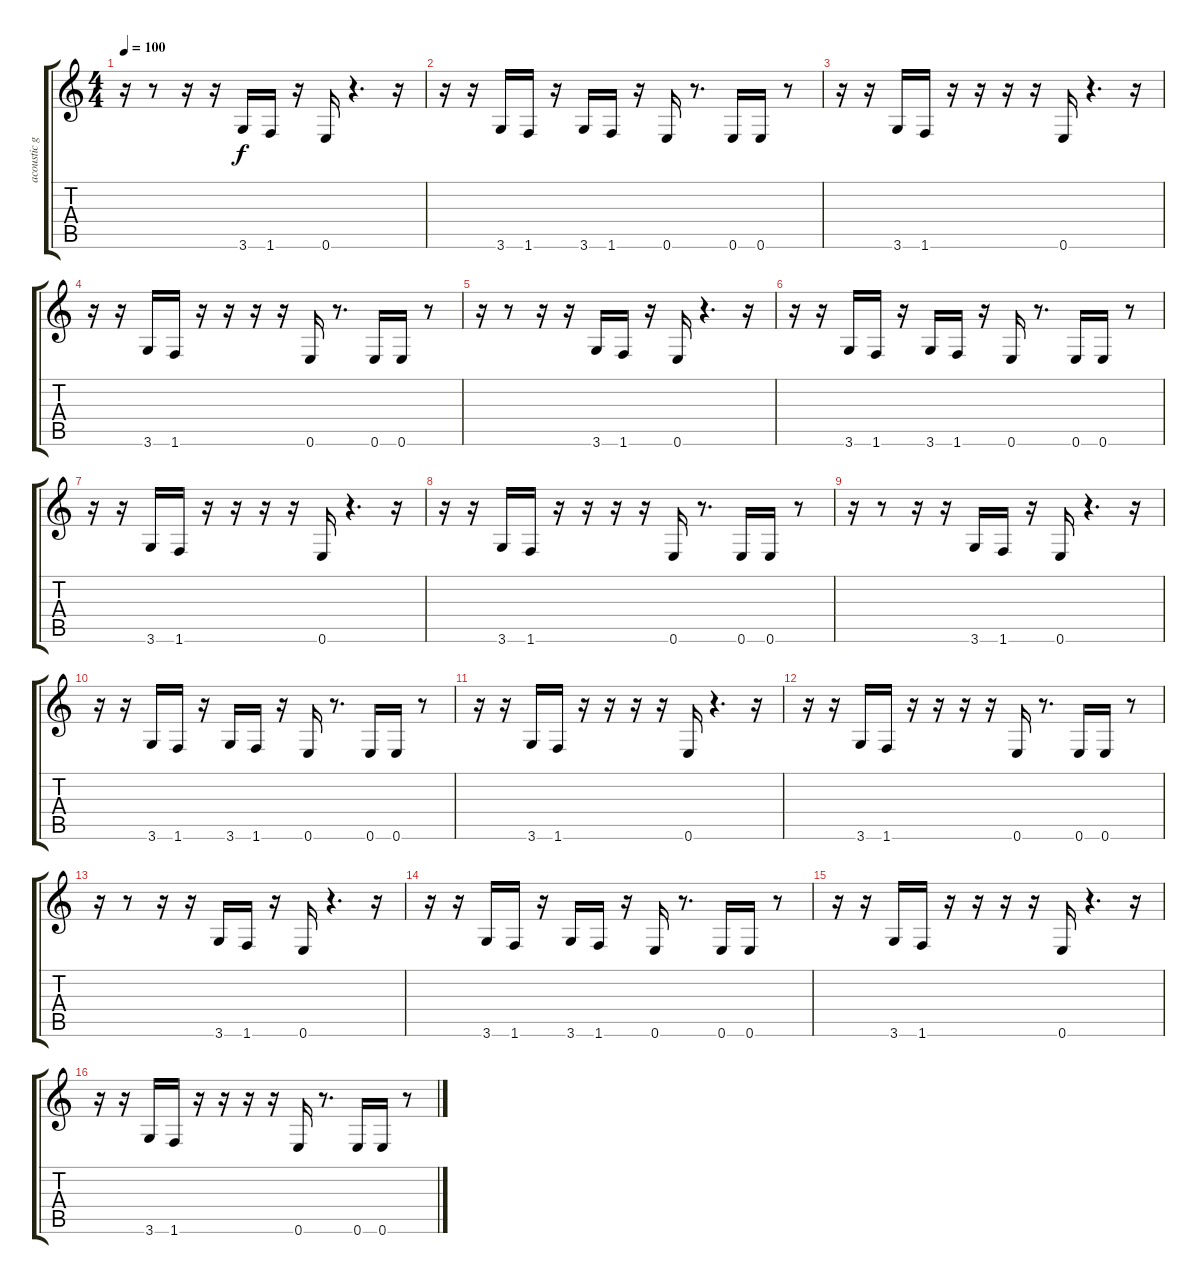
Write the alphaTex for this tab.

\track ("acoustic guitar 2" "acoustic g") {instrument acousticguitarsteel}
\staff {score tabs}
\tuning (E4 B3 G3 D3 A2 E2) {hide}
\ts (4 4)
\tempo 100
\clef g2
\ks c
r.16{dy f} r.8 r.16 r.16 3.6.16 1.6.16 r.16 0.6.16 r.4{d} r.16 |
r.16 r.16 3.6.16 1.6.16 r.16 3.6.16 1.6.16 r.16 0.6.16 r.8{d} 0.6.16 0.6.16 r.8 |
r.16 r.16 3.6.16 1.6.16 r.16 r.16 r.16 r.16 0.6.16 r.4{d} r.16 |
r.16 r.16 3.6.16 1.6.16 r.16 r.16 r.16 r.16 0.6.16 r.8{d} 0.6.16 0.6.16 r.8 |
r.16 r.8 r.16 r.16 3.6.16 1.6.16 r.16 0.6.16 r.4{d} r.16 |
r.16 r.16 3.6.16 1.6.16 r.16 3.6.16 1.6.16 r.16 0.6.16 r.8{d} 0.6.16 0.6.16 r.8 |
r.16 r.16 3.6.16 1.6.16 r.16 r.16 r.16 r.16 0.6.16 r.4{d} r.16 |
r.16 r.16 3.6.16 1.6.16 r.16 r.16 r.16 r.16 0.6.16 r.8{d} 0.6.16 0.6.16 r.8 |
r.16 r.8 r.16 r.16 3.6.16 1.6.16 r.16 0.6.16 r.4{d} r.16 |
r.16 r.16 3.6.16 1.6.16 r.16 3.6.16 1.6.16 r.16 0.6.16 r.8{d} 0.6.16 0.6.16 r.8 |
r.16 r.16 3.6.16 1.6.16 r.16 r.16 r.16 r.16 0.6.16 r.4{d} r.16 |
r.16 r.16 3.6.16 1.6.16 r.16 r.16 r.16 r.16 0.6.16 r.8{d} 0.6.16 0.6.16 r.8 |
r.16 r.8 r.16 r.16 3.6.16 1.6.16 r.16 0.6.16 r.4{d} r.16 |
r.16 r.16 3.6.16 1.6.16 r.16 3.6.16 1.6.16 r.16 0.6.16 r.8{d} 0.6.16 0.6.16 r.8 |
r.16 r.16 3.6.16 1.6.16 r.16 r.16 r.16 r.16 0.6.16 r.4{d} r.16 |
r.16 r.16 3.6.16 1.6.16 r.16 r.16 r.16 r.16 0.6.16 r.8{d} 0.6.16 0.6.16 r.8
